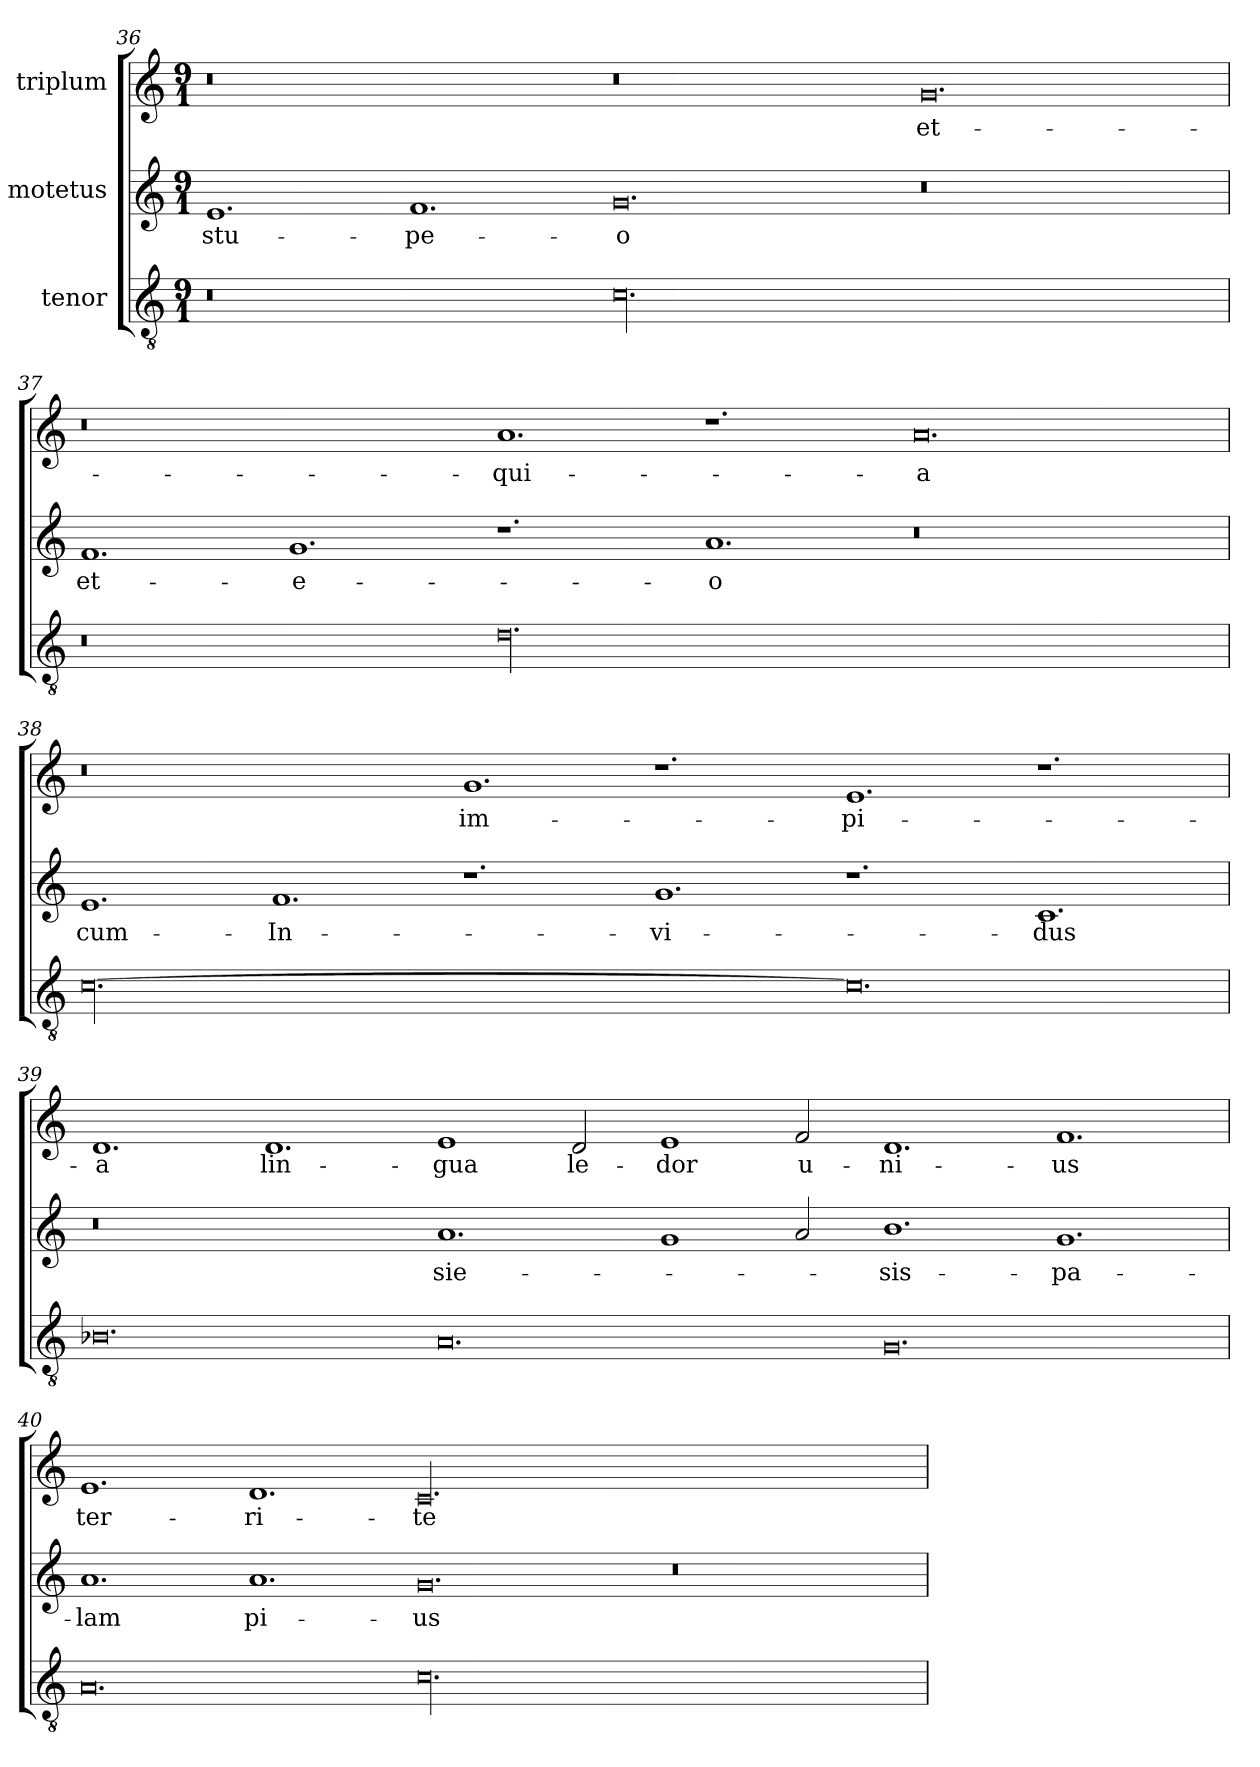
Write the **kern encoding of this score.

**kern	**kern	**text	**kern	**text
*part3	*part2	*part2	*part1	*part1
*staff3	*staff2	*staff2	*staff1	*staff1
*I"tenor	*I"motetus	*	*I"triplum	*
!!LO:PB:g=z
*clefGv2	*clefG2	*	*clefG2	*
*k[]	*k[]	*	*k[]	*
*C:	*C:	*	*C:	*
*M9/1	*M9/1	*	*M9/1	*
=36	=36	=36	=36	=36
0.r	1.e/	stu-	0.r	.
.	1.f/	-pe-	.	.
00.c\	0.g/	-o	0.r	.
.	0.r	.	0.g/	et-
=37	=37	=37	=37	=37
0.r	1.f/	et-	0.r	.
.	1.g/	e-	.	.
00.d\	1.r	.	1.a/	qui-
.	1.a/	-o	1.r	.
.	0.r	.	0.a/	-a
=38	=38	=38	=38	=38
[00.c\	1.e/	cum-	0.r	.
.	1.f/	In-	.	.
.	1.r	.	1.g/	im-
.	1.g/	-vi-	1.r	.
0.c\]	1.r	.	1.e/	-pi-
.	1.c/	-dus	1.r	.
=39	=39	=39	=39	=39
0.B-X\	0.r	.	1.d/	-a
.	.	.	1.d/	lin-
0.A/	1.a/	sie-	1e/	-gua
.	.	.	2d/	le-
.	1g/	.	1e/	-dor
.	2a/	.	2f/	u-
0.G/	1.b\	sis-	1.d/	-ni-
.	1.g/	pa-	1.f/	-us
=40	=40	=40	=40	=40
0.A/	1.a/	-lam	1.e/	ter-
.	1.a/	pi-	1.d/	-ri-
00.c\	0.g/	-us	00.c/	-te
.	0.r	.	.	.
=	=	=	=	=
*-	*-	*-	*-	*-
